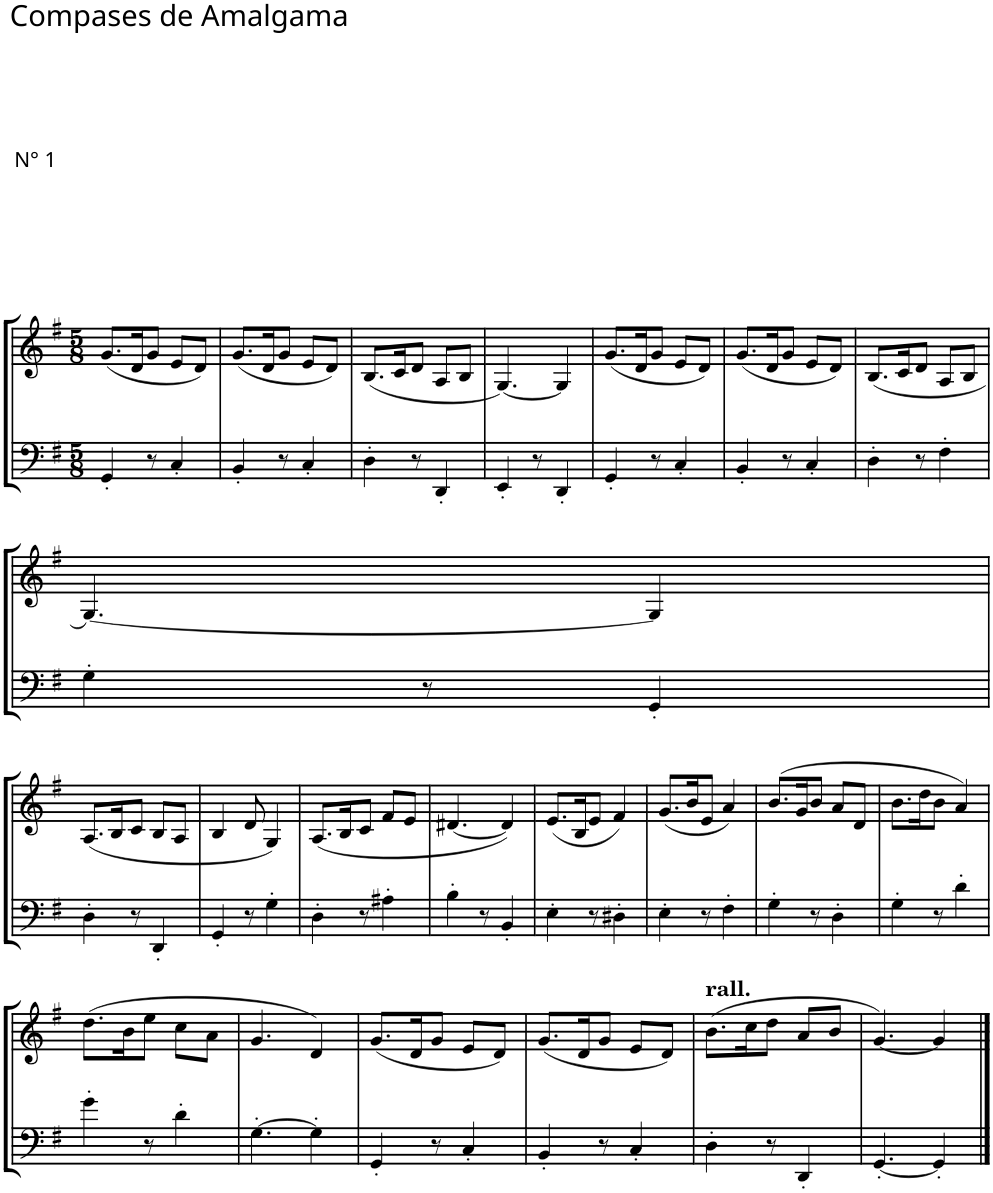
**kern	**kern
*part2	*part1
*staff2	*staff1
*I"Flauta dulce	*I"Tambores Metálicos
*clefF4	*clefG2
*k[f#]	*k[f#]
*M5/8	*M5/8
=1	=1
4GG'/	(8.g/L
.	16d/K
8r	8g/J
4C'/	8e/L
.	8d/J)
=2	=2
4BB'/	(8.g/L
.	16d/K
8r	8g/J
4C'/	8e/L
.	8d/J)
=3	=3
4D'\	(8.B/L
.	16c/K
8r	8d/J
4DD'/	8A/L
.	8B/J
=4	=4
4EE'/	[4.G/)
8r	.
4DD'/	4G/]
=5	=5
4GG'/	(8.g/L
.	16d/K
8r	8g/J
4C'/	8e/L
.	8d/J)
=6	=6
4BB'/	(8.g/L
.	16d/K
8r	8g/J
4C'/	8e/L
.	8d/J)
=7	=7
4D'\	(8.B/L
.	16c/K
8r	8d/J
4F#'\	8A/L
.	8B/J
!!LO:LB:g=z
=8	=8
4G'\	[4.G/)
8r	.
4GG'/	4G/]
!!LO:LB:g=z
=9	=9
4D'\	(8.A/L
.	16B/K
8r	8c/J
4DD'/	8B/L
.	8A/J
=10	=10
4GG'/	4B/
8r	8d/
4G'\	4G/)
=11	=11
4D'\	(8.A/L
.	16B/K
8r	8c/J
4A#X'\	8f#/L
.	8e/J
=12	=12
4B'\	[4.d#X/
8r	.
4BB'/	4d#/])
=13	=13
4E'\	(8.e/L
.	16B/K
8r	8e/J
4D#X'\	4f#/)
=14	=14
4E'\	(8.g/L
.	16b/K
8r	8e/J
4F#'\	4a/)
=15	=15
4G'\	(8.b/L
.	16g/K
8r	8b/J
4D'\	8a/L
.	8d/J
=16	=16
4G'\	8.b\L
.	16dd\K
8r	8b\J
4d'\	4a/)
!!LO:LB:g=z
=17	=17
4g'\	(8.dd\L
.	16b\K
8r	8ee\J
4d'\	8cc\L
.	8a\J
=18	=18
[4.G'\	4.g/
4G'\]	4d/)
=19	=19
4GG'/	(8.g/L
.	16d/K
8r	8g/J
4C'/	8e/L
.	8d/J)
=20	=20
4BB'/	(8.g/L
.	16d/K
8r	8g/J
4C'/	8e/L
.	8d/J)
=21	=21
!	!LO:TX:a:t=rall.
4D'\	(8.b\L
.	16cc\K
8r	8dd\J
4DD'/	8a/L
.	8b/J
=22	=22
[4.GG'/	[4.g/)
4GG'/]	4g/]
==	==
*-	*-
